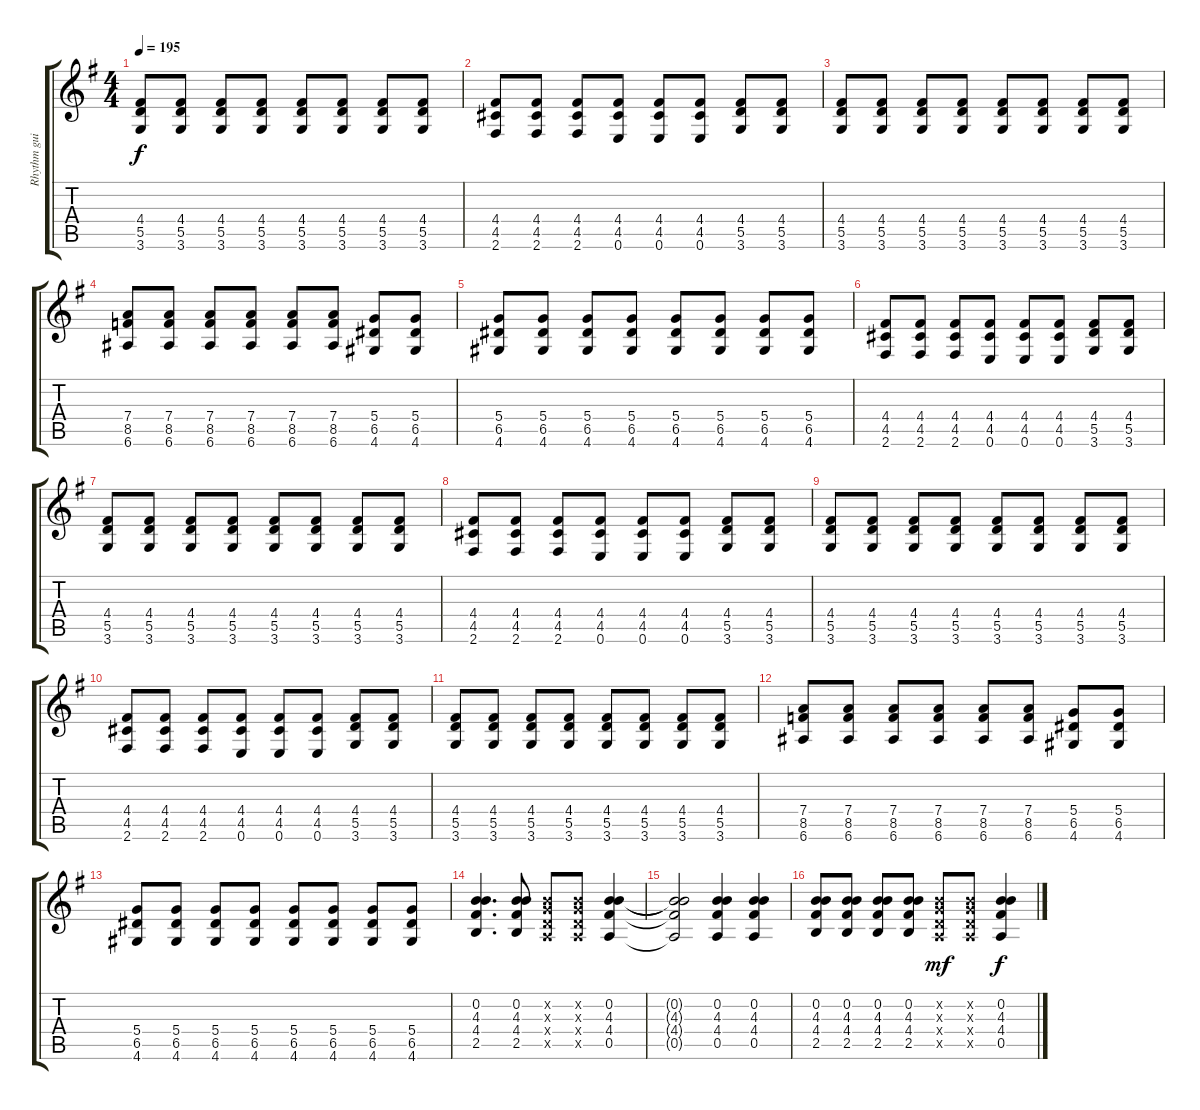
\track ("Rhythm guitar 2" "Rhythm gui") {instrument distortionguitar}
\staff {score tabs}
\tuning (E4 B3 G3 D3 A2 E2) {hide}
\ts (4 4)
\tempo 195
\clef g2
\ks eminor
(4.4 5.5 3.6).8{dy f} (4.4 5.5 3.6).8 (4.4 5.5 3.6).8 (4.4 5.5 3.6).8 (4.4 5.5 3.6).8 (4.4 5.5 3.6).8 (4.4 5.5 3.6).8 (4.4 5.5 3.6).8 |
(4.4 4.5 2.6).8 (4.4 4.5 2.6).8 (4.4 4.5 2.6).8 (4.4 4.5 0.6).8 (4.4 4.5 0.6).8 (4.4 4.5 0.6).8 (4.4 5.5 3.6).8 (4.4 5.5 3.6).8 |
(4.4 5.5 3.6).8 (4.4 5.5 3.6).8 (4.4 5.5 3.6).8 (4.4 5.5 3.6).8 (4.4 5.5 3.6).8 (4.4 5.5 3.6).8 (4.4 5.5 3.6).8 (4.4 5.5 3.6).8 |
(7.4 8.5 6.6).8 (7.4 8.5 6.6).8 (7.4 8.5 6.6).8 (7.4 8.5 6.6).8 (7.4 8.5 6.6).8 (7.4 8.5 6.6).8 (5.4 6.5 4.6).8 (5.4 6.5 4.6).8 |
(5.4 6.5 4.6).8 (5.4 6.5 4.6).8 (5.4 6.5 4.6).8 (5.4 6.5 4.6).8 (5.4 6.5 4.6).8 (5.4 6.5 4.6).8 (5.4 6.5 4.6).8 (5.4 6.5 4.6).8 |
(4.4 4.5 2.6).8 (4.4 4.5 2.6).8 (4.4 4.5 2.6).8 (4.4 4.5 0.6).8 (4.4 4.5 0.6).8 (4.4 4.5 0.6).8 (4.4 5.5 3.6).8 (4.4 5.5 3.6).8 |
(4.4 5.5 3.6).8 (4.4 5.5 3.6).8 (4.4 5.5 3.6).8 (4.4 5.5 3.6).8 (4.4 5.5 3.6).8 (4.4 5.5 3.6).8 (4.4 5.5 3.6).8 (4.4 5.5 3.6).8 |
(4.4 4.5 2.6).8 (4.4 4.5 2.6).8 (4.4 4.5 2.6).8 (4.4 4.5 0.6).8 (4.4 4.5 0.6).8 (4.4 4.5 0.6).8 (4.4 5.5 3.6).8 (4.4 5.5 3.6).8 |
(4.4 5.5 3.6).8 (4.4 5.5 3.6).8 (4.4 5.5 3.6).8 (4.4 5.5 3.6).8 (4.4 5.5 3.6).8 (4.4 5.5 3.6).8 (4.4 5.5 3.6).8 (4.4 5.5 3.6).8 |
(4.4 4.5 2.6).8 (4.4 4.5 2.6).8 (4.4 4.5 2.6).8 (4.4 4.5 0.6).8 (4.4 4.5 0.6).8 (4.4 4.5 0.6).8 (4.4 5.5 3.6).8 (4.4 5.5 3.6).8 |
(4.4 5.5 3.6).8 (4.4 5.5 3.6).8 (4.4 5.5 3.6).8 (4.4 5.5 3.6).8 (4.4 5.5 3.6).8 (4.4 5.5 3.6).8 (4.4 5.5 3.6).8 (4.4 5.5 3.6).8 |
(7.4 8.5 6.6).8 (7.4 8.5 6.6).8 (7.4 8.5 6.6).8 (7.4 8.5 6.6).8 (7.4 8.5 6.6).8 (7.4 8.5 6.6).8 (5.4 6.5 4.6).8 (5.4 6.5 4.6).8 |
(5.4 6.5 4.6).8 (5.4 6.5 4.6).8 (5.4 6.5 4.6).8 (5.4 6.5 4.6).8 (5.4 6.5 4.6).8 (5.4 6.5 4.6).8 (5.4 6.5 4.6).8 (5.4 6.5 4.6).8 |
(0.2 4.3 4.4 2.5).4{d} (0.2 4.3 4.4 2.5).8 (0.2{x} 0.3{x} 0.4{x} 0.5{x}).8 (0.2{x} 0.3{x} 0.4{x} 0.5{x}).8 (0.2 4.3 4.4 0.5).4 |
(0.2{t} 4.3{t} 4.4{t} 0.5{t}).2 (0.2 4.3 4.4 0.5).4 (0.2 4.3 4.4 0.5).4 |
(0.2 4.3 4.4 2.5).8 (0.2 4.3 4.4 2.5).8 (0.2 4.3 4.4 2.5).8 (0.2 4.3 4.4 2.5).8 (0.2{x} 0.3{x} 0.4{x} 0.5{x}).8{dy mf} (0.2{x} 0.3{x} 0.4{x} 0.5{x}).8 (0.2 4.3 4.4 0.5).4{dy f}
